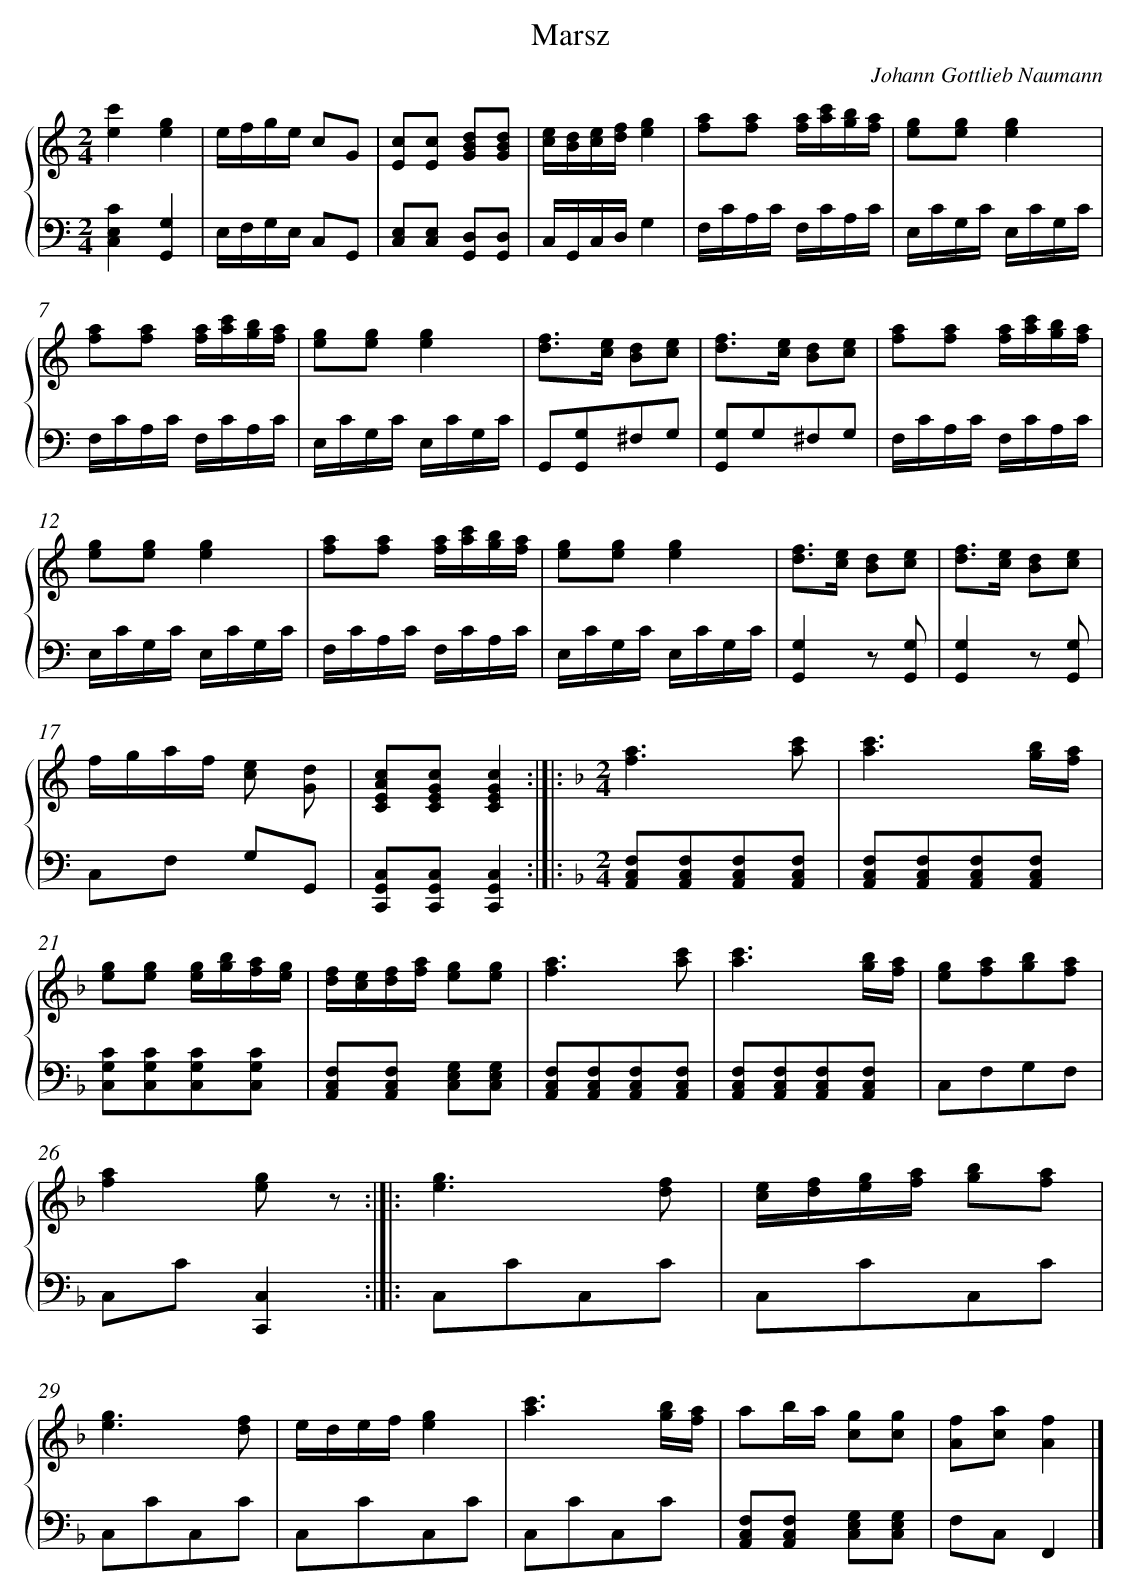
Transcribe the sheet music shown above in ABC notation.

X:1
T: Marsz
C: Johann Gottlieb Naumann
L: 1/8
M: 2/4
%%staves {1 2}
V: 1 clef=treble
V: 2 clef=bass
K: C
[V:1] [c'2e2][g2e2] |
[V:2] [C2E,2C,2][G,2G,,2] |
[V:1] e/f/g/e/ cG |
[V:2] E,/F,/G,/E,/ C,G,, |
[V:1] [cE][cE] [dBG][dBG] |
[V:2] [E,C,][E,C,] [D,G,,][D,G,,] |
[V:1] [e/c/][d/B/][e/c/][f/d/][g2e2] |
[V:2] C,/G,,/C,/D,/G,2 |
[V:1] [af][af] [a/f/][c'/a/][b/g/][a/f/] |
[V:2] F,/C/A,/C/ F,/C/A,/C/ |
[V:1] [ge][ge][g2e2] |
[V:2] E,/C/G,/C/ E,/C/G,/C/ |
[V:1] [af][af] [a/f/][c'/a/][b/g/][a/f/] |
[V:2] F,/C/A,/C/ F,/C/A,/C/ |
[V:1] [ge][ge][g2e2] |
[V:2] E,/C/G,/C/ E,/C/G,/C/ |
[V:1] [fd]>[ec] [dB][ec] |
[V:2] G,,[G,G,,]^F,G, |
[V:1] [fd]>[ec] [dB][ec] |
[V:2] [G,G,,]G,^F,G, |
[V:1] [af][af] [a/f/][c'/a/][b/g/][a/f/] |
[V:2] F,/C/A,/C/ F,/C/A,/C/ |
[V:1] [ge][ge][g2e2] |
[V:2] E,/C/G,/C/ E,/C/G,/C/ |
[V:1] [af][af] [a/f/][c'/a/][b/g/][a/f/] |
[V:2] F,/C/A,/C/ F,/C/A,/C/ |
[V:1] [ge][ge][g2e2] |
[V:2] E,/C/G,/C/ E,/C/G,/C/ |
[V:1] [fd]>[ec] [dB][ec] |
[V:2] [G,2G,,2]z [G,G,,] |
[V:1] [fd]>[ec] [dB][ec] |
[V:2] [G,2G,,2]z [G,G,,] |
[V:1] f/g/a/f/ [ec] [dG] |
[V:2] C,F, G,G,, |
[V:1] [cAEC][cGEC][c2G2E2C2] :|]|:
[V:2] [C,G,,C,,][C,G,,C,,][C,2G,,2C,,2] :|]|:
[V:1]  [K:F] [M:2/4][a3f3][c'a] |
[V:2]  [K:F] [M:2/4][F,C,A,,][F,C,A,,][F,C,A,,][F,C,A,,] |
[V:1] [c'3a3][b/g/][a/f/] |
[V:2] [F,C,A,,][F,C,A,,][F,C,A,,][F,C,A,,] |
[V:1] [ge][ge] [g/e/][b/g/][a/f/][g/e/] |
[V:2] [CG,C,][CG,C,][CG,C,][CG,C,] |
[V:1] [f/d/][e/c/][f/d/][a/f/] [ge][ge] |
[V:2] [F,C,A,,][F,C,A,,] [G,E,C,][G,E,C,] |
[V:1] [a3f3][c'a] |
[V:2] [F,C,A,,][F,C,A,,][F,C,A,,][F,C,A,,] |
[V:1] [c'3a3][b/g/][a/f/] |
[V:2] [F,C,A,,][F,C,A,,][F,C,A,,][F,C,A,,] |
[V:1] [ge][af][bg][af] |
[V:2] C,F,G,F, |
[V:1] [a2f2][ge] z :|]|:
[V:2] C,C[C,2C,,2] :|]|:
[V:1] [g3e3][fd] |
[V:2] C,CC,C |
[V:1] [e/c/][f/d/][g/e/][a/f/] [bg][af] |
[V:2] C,CC,C |
[V:1] [g3e3][fd] |
[V:2] C,CC,C |
[V:1] e/d/e/f/[g2e2] |
[V:2] C,CC,C |
[V:1] [c'3a3][b/g/][a/f/] |
[V:2] C,CC,C |
[V:1] ab/a/ [gc][gc] |
[V:2] [F,C,A,,][F,C,A,,] [G,E,C,][G,E,C,] |
[V:1] [fA][ac][f2A2] |]
[V:2] F,C,F,,2 |]
